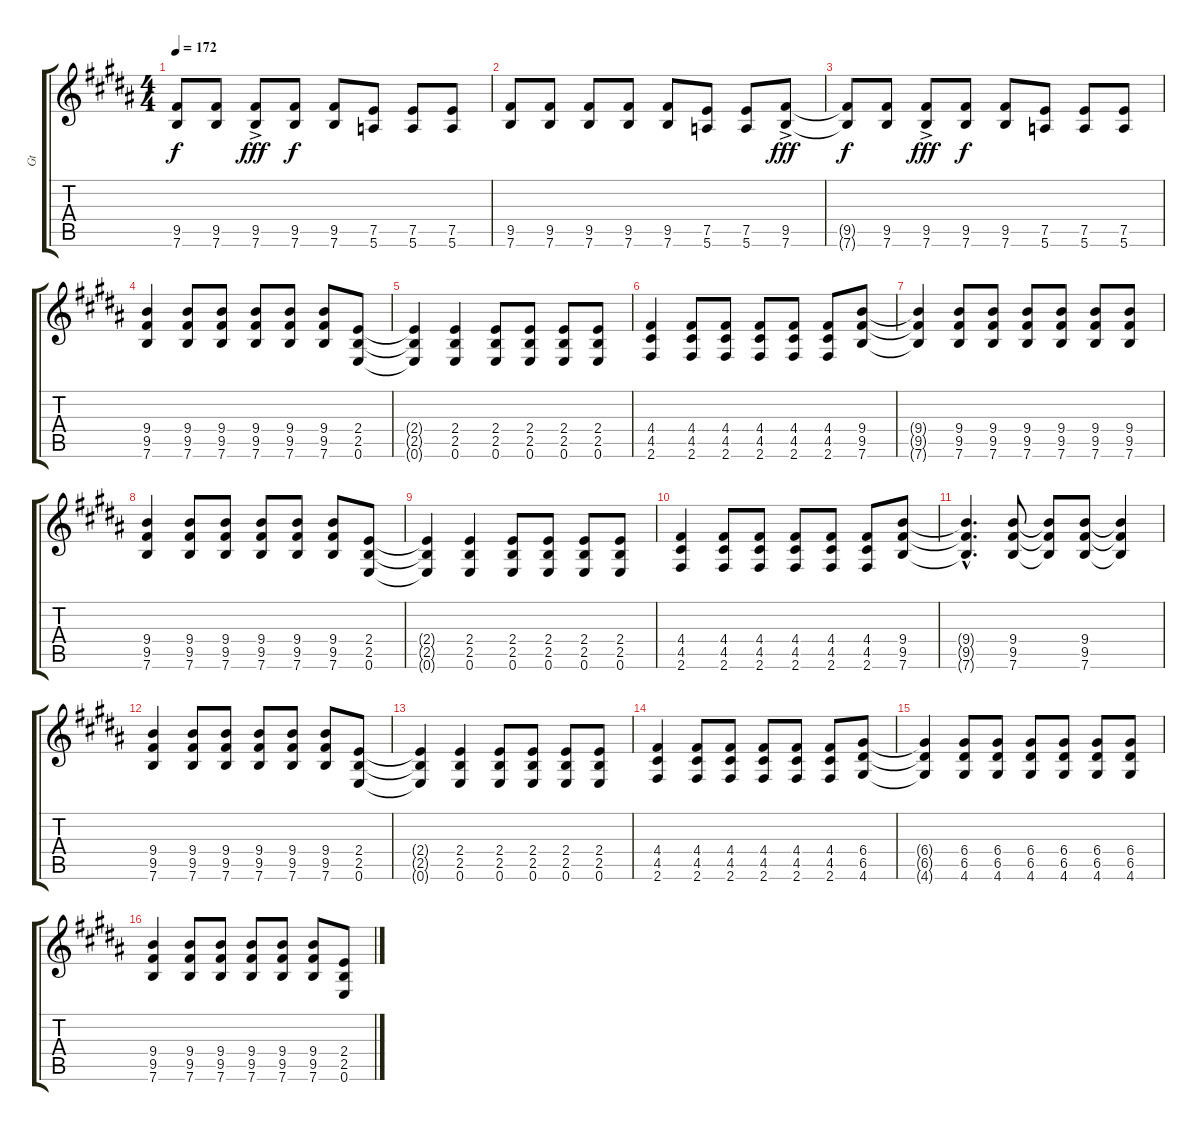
\track ("Gt" "Gt") {instrument distortionguitar}
\staff {score tabs}
\tuning (E4 B3 G3 D3 A2 E2) {hide}
\ts (4 4)
\tempo 172
\clef g2
\ks b
(9.5{t} 7.6{t}).8{dy f} (9.5 7.6).8 (9.5{ac} 7.6{ac}).8{dy fff} (9.5 7.6).8{dy f} (9.5 7.6).8 (7.5 5.6).8 (7.5 5.6).8 (7.5 5.6).8 |
(9.5 7.6).8 (9.5 7.6).8 (9.5 7.6).8 (9.5 7.6).8 (9.5 7.6).8 (7.5 5.6).8 (7.5 5.6).8 (9.5{ac} 7.6{ac}).8{dy fff} |
(9.5{t} 7.6{t}).8{dy f} (9.5 7.6).8 (9.5{ac} 7.6{ac}).8{dy fff} (9.5 7.6).8{dy f} (9.5 7.6).8 (7.5 5.6).8 (7.5 5.6).8 (7.5 5.6).8 |
(9.4 9.5 7.6).4 (9.4 9.5 7.6).8 (9.4 9.5 7.6).8 (9.4 9.5 7.6).8 (9.4 9.5 7.6).8 (9.4 9.5 7.6).8 (2.4 2.5 0.6).8 |
(2.4{t} 2.5{t} 0.6{t}).4 (2.4 2.5 0.6).4 (2.4 2.5 0.6).8 (2.4 2.5 0.6).8 (2.4 2.5 0.6).8 (2.4 2.5 0.6).8 |
(4.4 4.5 2.6).4 (4.4 4.5 2.6).8 (4.4 4.5 2.6).8 (4.4 4.5 2.6).8 (4.4 4.5 2.6).8 (4.4 4.5 2.6).8 (9.4 9.5 7.6).8 |
(9.4{t} 9.5{t} 7.6{t}).4 (9.4 9.5 7.6).8 (9.4 9.5 7.6).8 (9.4 9.5 7.6).8 (9.4 9.5 7.6).8 (9.4 9.5 7.6).8 (9.4 9.5 7.6).8 |
(9.4 9.5 7.6).4 (9.4 9.5 7.6).8 (9.4 9.5 7.6).8 (9.4 9.5 7.6).8 (9.4 9.5 7.6).8 (9.4 9.5 7.6).8 (2.4 2.5 0.6).8 |
(2.4{t} 2.5{t} 0.6{t}).4 (2.4 2.5 0.6).4 (2.4 2.5 0.6).8 (2.4 2.5 0.6).8 (2.4 2.5 0.6).8 (2.4 2.5 0.6).8 |
(4.4 4.5 2.6).4 (4.4 4.5 2.6).8 (4.4 4.5 2.6).8 (4.4 4.5 2.6).8 (4.4 4.5 2.6).8 (4.4 4.5 2.6).8 (9.4 9.5 7.6).8 |
(9.4{hac t} 9.5{hac t} 7.6{hac t}).4{d} (9.4 9.5 7.6).8 (9.4{t} 9.5{t} 7.6{t}).8 (9.4 9.5 7.6).8 (9.4{t} 9.5{t} 7.6{t}).4 |
(9.4 9.5 7.6).4 (9.4 9.5 7.6).8 (9.4 9.5 7.6).8 (9.4 9.5 7.6).8 (9.4 9.5 7.6).8 (9.4 9.5 7.6).8 (2.4 2.5 0.6).8 |
(2.4{t} 2.5{t} 0.6{t}).4 (2.4 2.5 0.6).4 (2.4 2.5 0.6).8 (2.4 2.5 0.6).8 (2.4 2.5 0.6).8 (2.4 2.5 0.6).8 |
(4.4 4.5 2.6).4 (4.4 4.5 2.6).8 (4.4 4.5 2.6).8 (4.4 4.5 2.6).8 (4.4 4.5 2.6).8 (4.4 4.5 2.6).8 (6.4 6.5 4.6).8 |
(6.4{t} 6.5{t} 4.6{t}).4 (6.4 6.5 4.6).8 (6.4 6.5 4.6).8 (6.4 6.5 4.6).8 (6.4 6.5 4.6).8 (6.4 6.5 4.6).8 (6.4 6.5 4.6).8 |
(9.4 9.5 7.6).4 (9.4 9.5 7.6).8 (9.4 9.5 7.6).8 (9.4 9.5 7.6).8 (9.4 9.5 7.6).8 (9.4 9.5 7.6).8 (2.4 2.5 0.6).8
